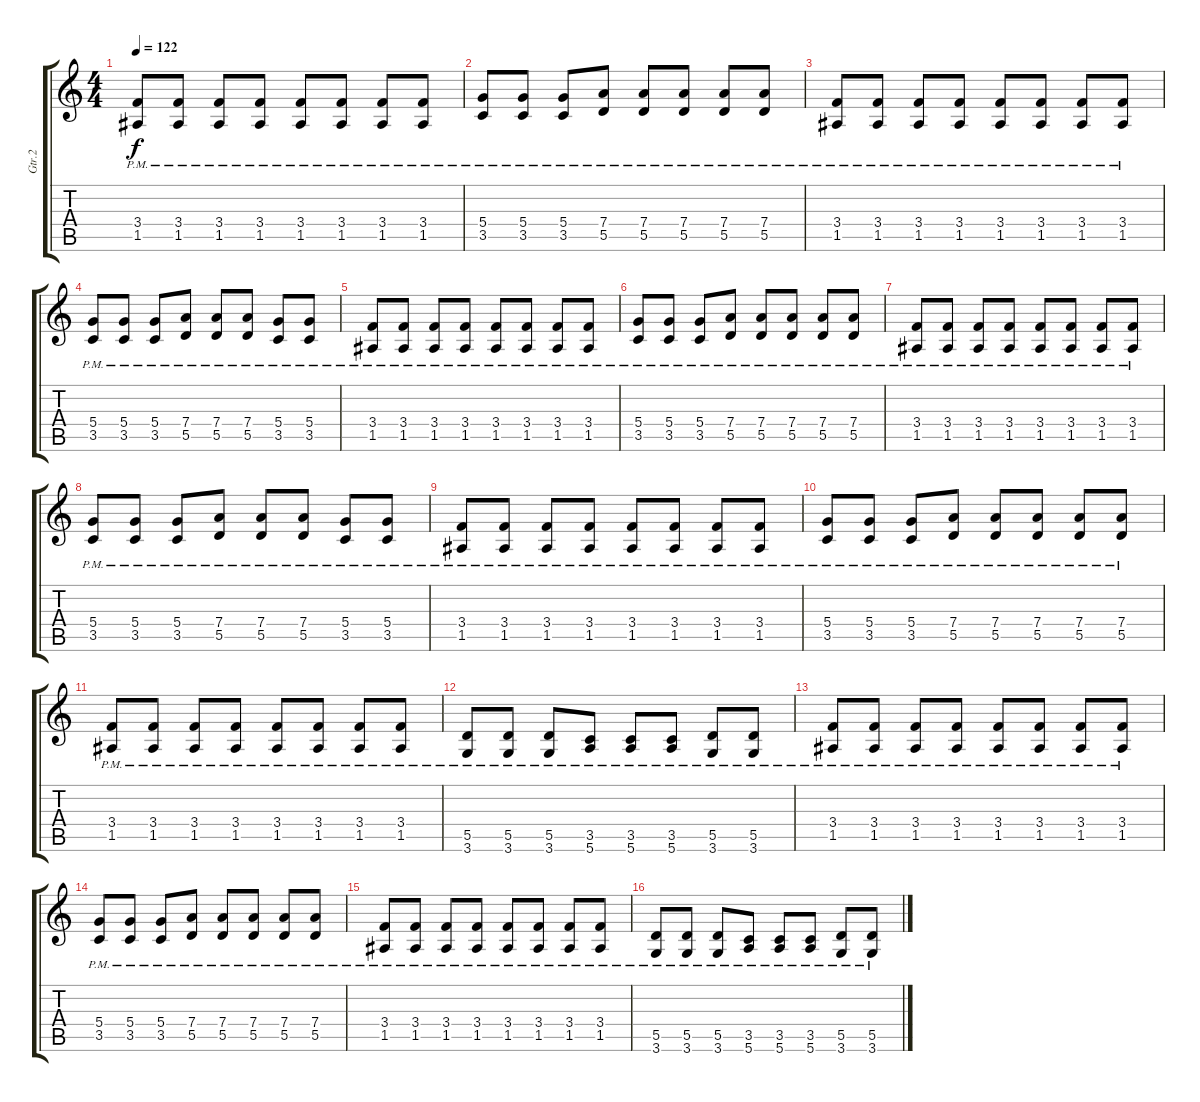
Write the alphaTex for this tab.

\track ("Gtr.2" "Gtr.2") {instrument overdrivenguitar}
\staff {score tabs}
\tuning (E4 B3 G3 D3 A2 E2) {hide}
\ts (4 4)
\tempo 122
\clef g2
\ks c
(3.4{pm} 1.5{pm}).8{dy f instrument overdrivenguitar} (3.4{pm} 1.5{pm}).8 (3.4{pm} 1.5{pm}).8 (3.4{pm} 1.5{pm}).8 (3.4{pm} 1.5{pm}).8 (3.4{pm} 1.5{pm}).8 (3.4{pm} 1.5{pm}).8 (3.4{pm} 1.5{pm}).8 |
(5.4{pm} 3.5{pm}).8 (5.4{pm} 3.5{pm}).8 (5.4{pm} 3.5{pm}).8 (7.4{pm} 5.5{pm}).8 (7.4{pm} 5.5{pm}).8 (7.4{pm} 5.5{pm}).8 (7.4{pm} 5.5{pm}).8 (7.4{pm} 5.5{pm}).8 |
(3.4{pm} 1.5{pm}).8 (3.4{pm} 1.5{pm}).8 (3.4{pm} 1.5{pm}).8 (3.4{pm} 1.5{pm}).8 (3.4{pm} 1.5{pm}).8 (3.4{pm} 1.5{pm}).8 (3.4{pm} 1.5{pm}).8 (3.4{pm} 1.5{pm}).8 |
(5.4{pm} 3.5{pm}).8 (5.4{pm} 3.5{pm}).8 (5.4{pm} 3.5{pm}).8 (7.4{pm} 5.5{pm}).8 (7.4{pm} 5.5{pm}).8 (7.4{pm} 5.5{pm}).8 (5.4{pm} 3.5{pm}).8 (5.4{pm} 3.5{pm}).8 |
(3.4{pm} 1.5{pm}).8 (3.4{pm} 1.5{pm}).8 (3.4{pm} 1.5{pm}).8 (3.4{pm} 1.5{pm}).8 (3.4{pm} 1.5{pm}).8 (3.4{pm} 1.5{pm}).8 (3.4{pm} 1.5{pm}).8 (3.4{pm} 1.5{pm}).8 |
(5.4{pm} 3.5{pm}).8 (5.4{pm} 3.5{pm}).8 (5.4{pm} 3.5{pm}).8 (7.4{pm} 5.5{pm}).8 (7.4{pm} 5.5{pm}).8 (7.4{pm} 5.5{pm}).8 (7.4{pm} 5.5{pm}).8 (7.4{pm} 5.5{pm}).8 |
(3.4{pm} 1.5{pm}).8 (3.4{pm} 1.5{pm}).8 (3.4{pm} 1.5{pm}).8 (3.4{pm} 1.5{pm}).8 (3.4{pm} 1.5{pm}).8 (3.4{pm} 1.5{pm}).8 (3.4{pm} 1.5{pm}).8 (3.4{pm} 1.5{pm}).8 |
(5.4{pm} 3.5{pm}).8 (5.4{pm} 3.5{pm}).8 (5.4{pm} 3.5{pm}).8 (7.4{pm} 5.5{pm}).8 (7.4{pm} 5.5{pm}).8 (7.4{pm} 5.5{pm}).8 (5.4{pm} 3.5{pm}).8 (5.4{pm} 3.5{pm}).8 |
(3.4{pm} 1.5{pm}).8 (3.4{pm} 1.5{pm}).8 (3.4{pm} 1.5{pm}).8 (3.4{pm} 1.5{pm}).8 (3.4{pm} 1.5{pm}).8 (3.4{pm} 1.5{pm}).8 (3.4{pm} 1.5{pm}).8 (3.4{pm} 1.5{pm}).8 |
(5.4{pm} 3.5{pm}).8 (5.4{pm} 3.5{pm}).8 (5.4{pm} 3.5{pm}).8 (7.4{pm} 5.5{pm}).8 (7.4{pm} 5.5{pm}).8 (7.4{pm} 5.5{pm}).8 (7.4{pm} 5.5{pm}).8 (7.4{pm} 5.5{pm}).8 |
(3.4{pm} 1.5{pm}).8 (3.4{pm} 1.5{pm}).8 (3.4{pm} 1.5{pm}).8 (3.4{pm} 1.5{pm}).8 (3.4{pm} 1.5{pm}).8 (3.4{pm} 1.5{pm}).8 (3.4{pm} 1.5{pm}).8 (3.4{pm} 1.5{pm}).8 |
(5.5{pm} 3.6{pm}).8 (5.5{pm} 3.6{pm}).8 (5.5{pm} 3.6{pm}).8 (3.5{pm} 5.6{pm}).8 (3.5{pm} 5.6{pm}).8 (3.5{pm} 5.6{pm}).8 (5.5{pm} 3.6{pm}).8 (5.5{pm} 3.6{pm}).8 |
(3.4{pm} 1.5{pm}).8 (3.4{pm} 1.5{pm}).8 (3.4{pm} 1.5{pm}).8 (3.4{pm} 1.5{pm}).8 (3.4{pm} 1.5{pm}).8 (3.4{pm} 1.5{pm}).8 (3.4{pm} 1.5{pm}).8 (3.4{pm} 1.5{pm}).8 |
(5.4{pm} 3.5{pm}).8 (5.4{pm} 3.5{pm}).8 (5.4{pm} 3.5{pm}).8 (7.4{pm} 5.5{pm}).8 (7.4{pm} 5.5{pm}).8 (7.4{pm} 5.5{pm}).8 (7.4{pm} 5.5{pm}).8 (7.4{pm} 5.5{pm}).8 |
(3.4{pm} 1.5{pm}).8 (3.4{pm} 1.5{pm}).8 (3.4{pm} 1.5{pm}).8 (3.4{pm} 1.5{pm}).8 (3.4{pm} 1.5{pm}).8 (3.4{pm} 1.5{pm}).8 (3.4{pm} 1.5{pm}).8 (3.4{pm} 1.5{pm}).8 |
(5.5{pm} 3.6{pm}).8 (5.5{pm} 3.6{pm}).8 (5.5{pm} 3.6{pm}).8 (3.5{pm} 5.6{pm}).8 (3.5{pm} 5.6{pm}).8 (3.5{pm} 5.6{pm}).8 (5.5{pm} 3.6{pm}).8 (5.5{pm} 3.6{pm}).8
